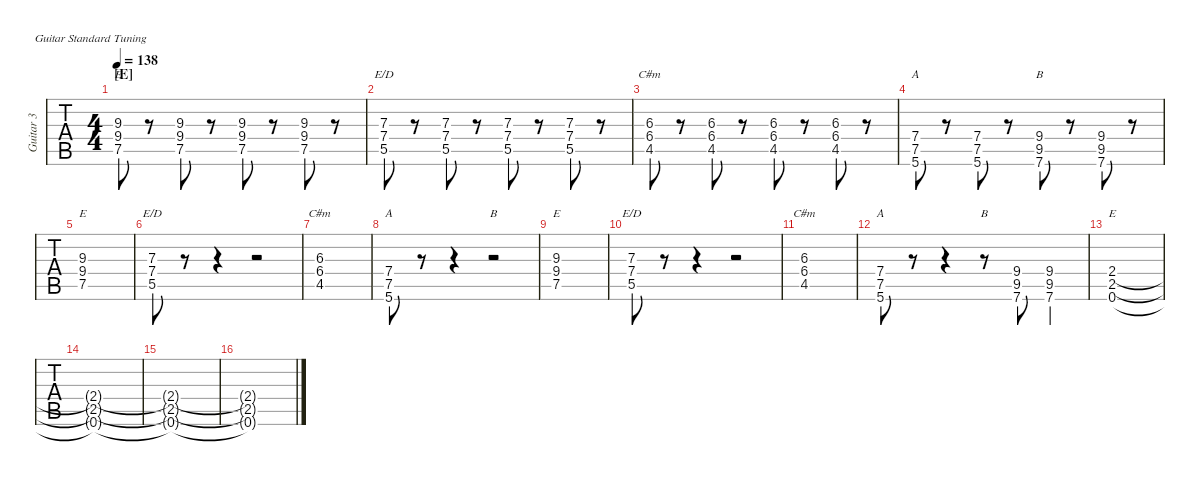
\defaultSystemsLayout 4
\hideDynamics
\bracketExtendMode nobrackets
\track ("Guitar 3" "Guitar 3") {defaultSystemsLayout 4 instrument distortionguitar}
\staff {tabs}
\tuning (E4 B3 G3 D3 A2 E2)
\chord ("E" x x 9 9 7 x) {firstfret 7 showdiagram false showfingering false}
\chord ("E/D" x x 7 7 5 x) {firstfret 5 showdiagram false showfingering false}
\chord ("C#m" x x 6 6 4 x) {firstfret 4 showdiagram false showfingering false}
\chord ("B" x x x x x x)
\chord ("A" x x x 7 7 5) {firstfret 5 showdiagram false showfingering false}
\chord ("B" x x x 9 9 7) {firstfret 7 showdiagram false showfingering false}
\chord ("E" x x x 2 2 0) {showdiagram false showfingering false barre 2}
\ts (4 4)
\section ("E" "")
\tempo 138
\clef g2
\ks c
(7.5 9.4 9.3).8{ch "E" dy mf} r.8 (9.3 9.4 7.5).8 r.8 (7.5 9.4 9.3).8 r.8 (9.3 9.4 7.5).8 r.8 |
(5.5 7.4 7.3).8{ch "E/D"} r.8 (5.5 7.4 7.3).8 r.8 (5.5 7.4 7.3).8 r.8 (5.5 7.4 7.3).8 r.8 |
(6.3{acc #} 6.4{acc #} 4.5{acc #}).8{ch "C#m"} r.8 (6.3{acc #} 6.4{acc #} 4.5{acc #}).8 r.8 (6.3{acc #} 6.4{acc #} 4.5{acc #}).8 r.8 (6.3{acc #} 6.4{acc #} 4.5{acc #}).8 r.8 |
(5.6 7.5 7.4).8{ch "A"} r.8 (5.6 7.5 7.4).8 r.8 (9.4 9.5{acc #} 7.6).8{ch "B"} r.8 (9.4 9.5{acc #} 7.6).8 r.8 |
(7.5 9.4 9.3).1{ch "E"} |
(7.3{st} 7.4{st} 5.5{st}).8{ch "E/D"} r.8 r.4 r.2 |
(6.3{acc #} 6.4{acc #} 4.5{acc #}).1{ch "C#m"} |
(7.4{st} 7.5{st} 5.6{st}).8{ch "A"} r.8 r.4 r.2{ch "B"} |
(7.5 9.4 9.3).1{ch "E"} |
(7.4{st} 5.5{st} 7.3{st}).8{ch "E/D"} r.8 r.4 r.2 |
(4.5{acc #} 6.4{acc #} 6.3{acc #}).1{ch "C#m"} |
(7.4 7.5 5.6).8{ch "A"} r.8 r.4 r.8{ch "B"} (9.4 9.5{acc #} 7.6).8 (7.6 9.5{acc #} 9.4).4 |
(0.6 2.5 2.4).1{ch "E"} |
(2.4{t} 2.5{t} 0.6{t}).1 |
(0.6{t} 2.5{t} 2.4{t}).1 |
(2.4{t} 2.5{t} 0.6{t}).1
